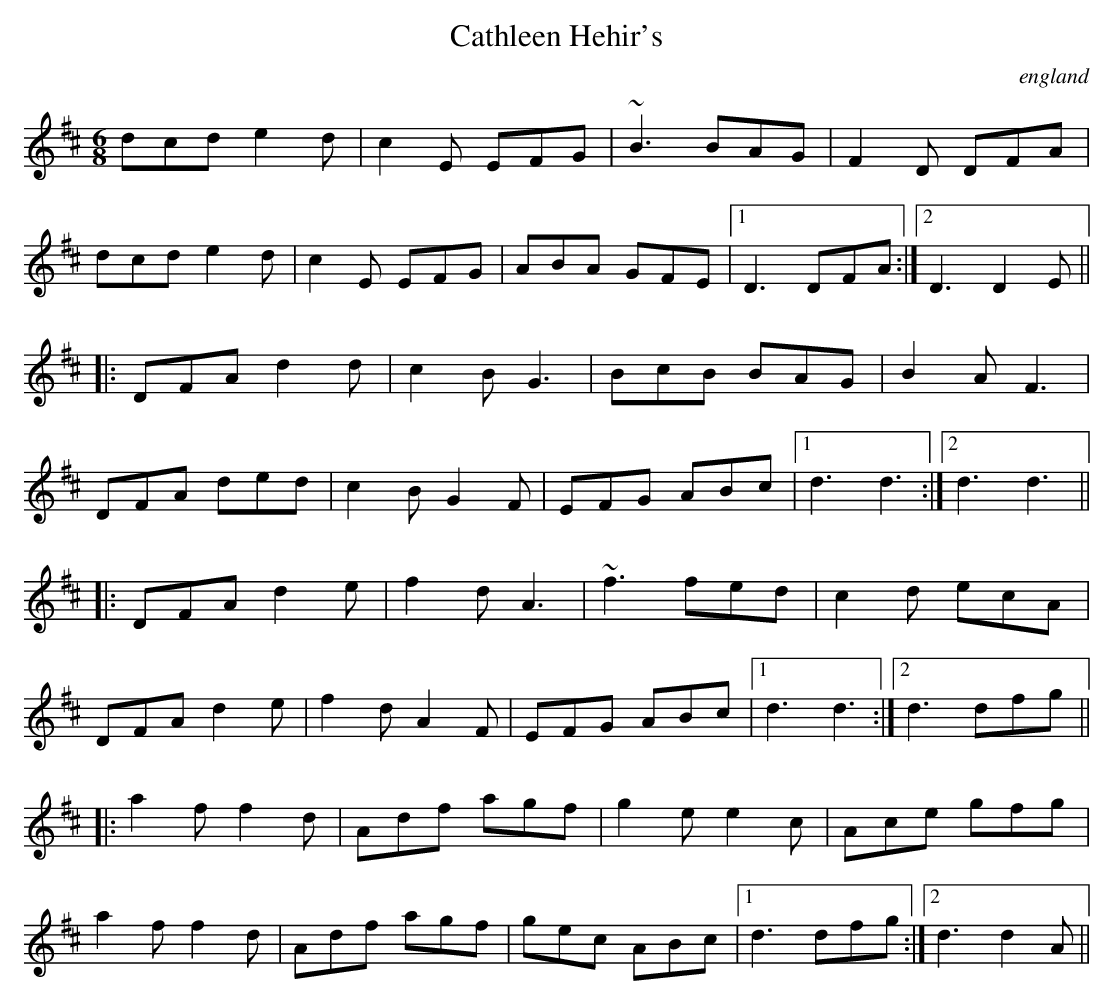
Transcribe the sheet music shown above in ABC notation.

X:1
T:Cathleen Hehir's
O:england
M:6/8
K:D
dcd e2d|c2E EFG|~B3 BAG|F2D DFA|
dcd e2d|c2E EFG|ABA GFE|1 D3 DFA:|2 D3 D2E||
|:DFA d2d|c2B G3|BcB BAG|B2A F3|
DFA ded|c2B G2F|EFG ABc|1 d3 d3:|2 d3 d3||
|:DFA d2e|f2d A3|~f3 fed|c2d ecA|
DFA d2e|f2d A2F|EFG ABc|1 d3 d3:|2 d3 dfg||
|:a2f f2d|Adf agf|g2e e2c|Ace gfg|
a2f f2d|Adf agf|gec ABc|1 d3 dfg:|2 d3 d2A||
